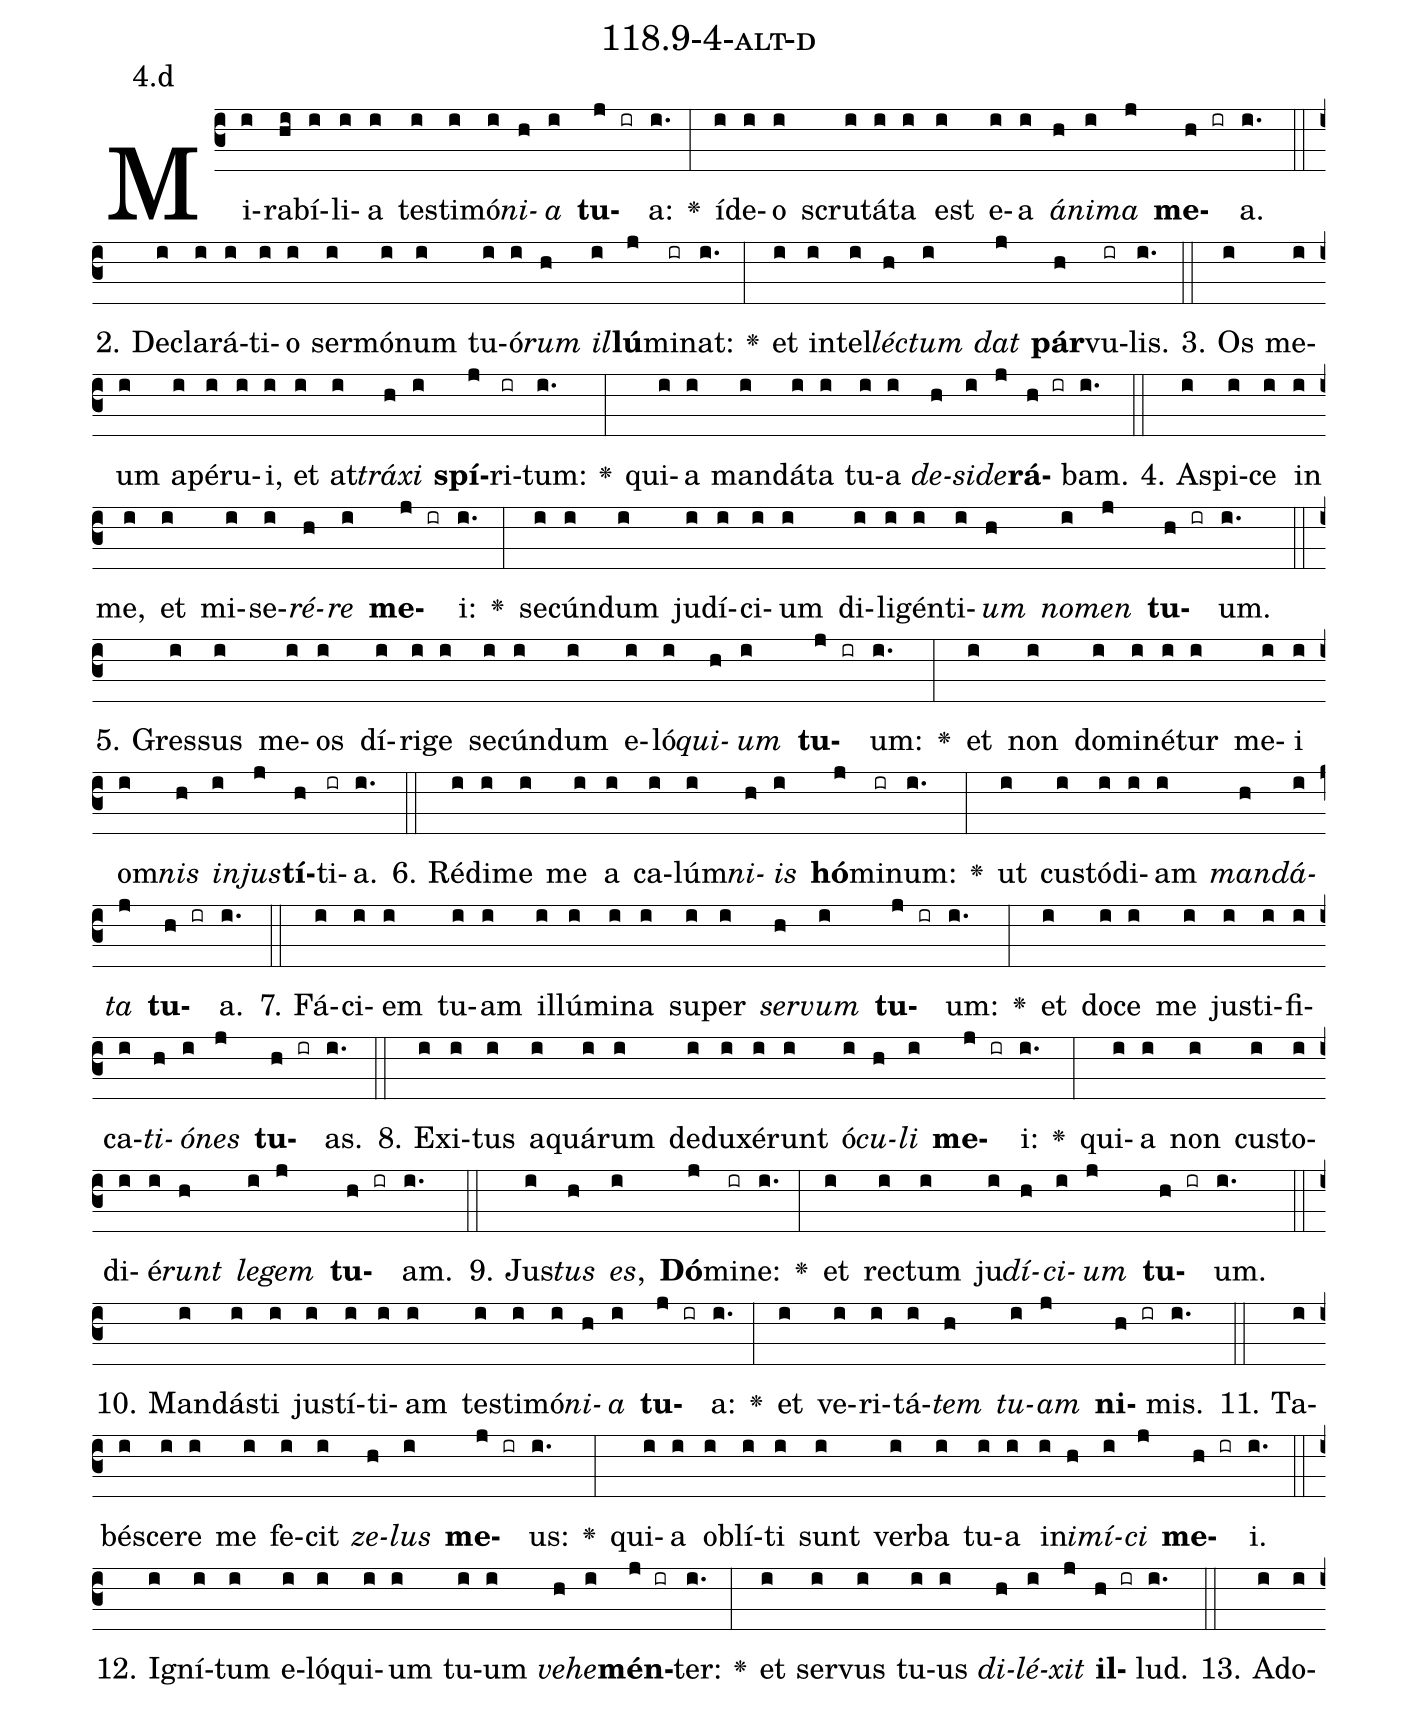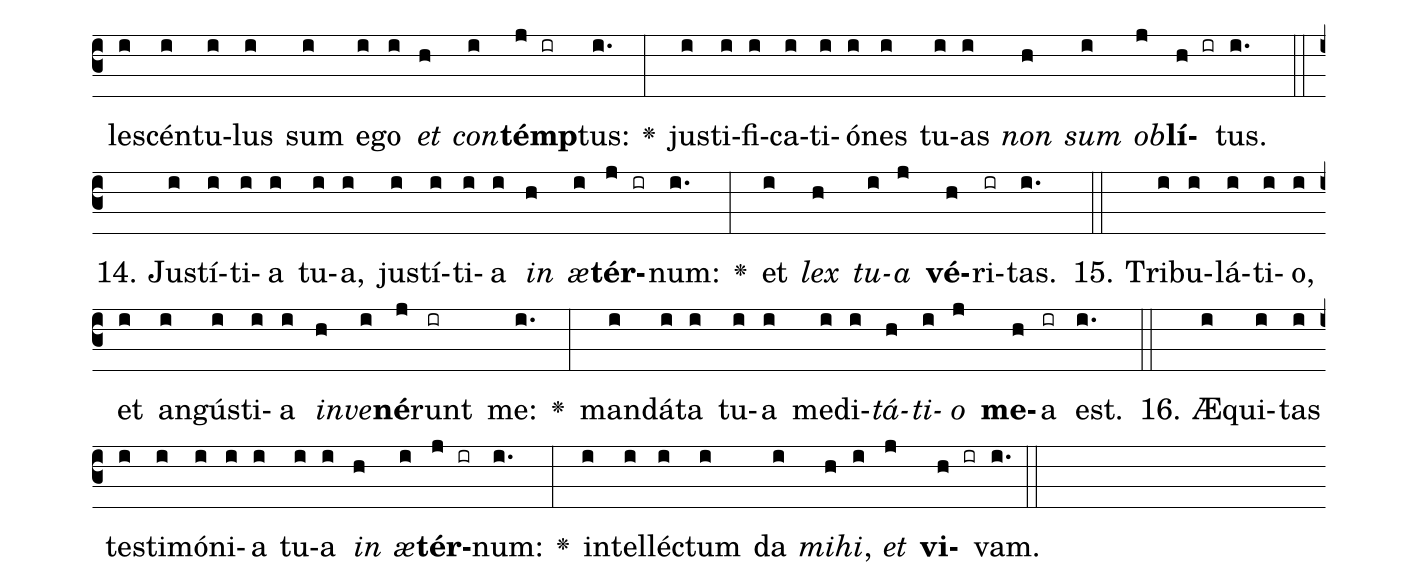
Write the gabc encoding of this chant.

name: 118.9-4-alt-d;
annotation: 4.d;
%%
(c3)Mi(i)ra(hi)bí(i)li(i)a(i) tes(i)ti(i)mó(i)<i>ni</i>(h)<i>a</i>(i) <b>tu</b>(j ir)a:(i.) <v>\greheightstar</v>(:) íd(i)e(i)o(i) scru(i)tá(i)ta(i) est(i) e(i)a(i) <i>á</i>(h)<i>ni</i>(i)<i>ma</i>(j) <b>me</b>(h ir)a.(i.) (::)
2. De(i)cla(i)rá(i)ti(i)o(i) ser(i)mó(i)num(i) tu(i)ó(i)<i>rum</i>(h) <i>il</i>(i)<b>lú</b>(j)mi(ir)nat:(i.) <v>\greheightstar</v>(:) et(i) in(i)tel(i)<i>léc</i>(h)<i>tum</i>(i) <i>dat</i>(j) <b>pár</b>(h)vu(ir)lis.(i.) (::)
3. Os(i) me(i)um(i) a(i)pé(i)ru(i)i,(i) et(i) at(i)<i>trá</i>(h)<i>xi</i>(i) <b>spí</b>(j)ri(ir)tum:(i.) <v>\greheightstar</v>(:) qui(i)a(i) man(i)dá(i)ta(i) tu(i)a(i) <i>de</i>(h)<i>si</i>(i)<i>de</i>(j)<b>rá</b>(h ir)bam.(i.) (::)
4. A(i)spi(i)ce(i) in(i) me,(i) et(i) mi(i)se(i)<i>ré</i>(h)<i>re</i>(i) <b>me</b>(j ir)i:(i.) <v>\greheightstar</v>(:) se(i)cún(i)dum(i) ju(i)dí(i)ci(i)um(i) di(i)li(i)gén(i)ti(i)<i>um</i>(h) <i>no</i>(i)<i>men</i>(j) <b>tu</b>(h ir)um.(i.) (::)
5. Gres(i)sus(i) me(i)os(i) dí(i)ri(i)ge(i) se(i)cún(i)dum(i) e(i)ló(i)<i>qui</i>(h)<i>um</i>(i) <b>tu</b>(j ir)um:(i.) <v>\greheightstar</v>(:) et(i) non(i) do(i)mi(i)né(i)tur(i) me(i)i(i) om(i)<i>nis</i>(h) <i>in</i>(i)<i>jus</i>(j)<b>tí</b>(h)ti(ir)a.(i.) (::)
6. Réd(i)i(i)me(i) me(i) a(i) ca(i)lúm(i)<i>ni</i>(h)<i>is</i>(i) <b>hó</b>(j)mi(ir)num:(i.) <v>\greheightstar</v>(:) ut(i) cus(i)tó(i)di(i)am(i) <i>man</i>(h)<i>dá</i>(i)<i>ta</i>(j) <b>tu</b>(h ir)a.(i.) (::)
7. Fá(i)ci(i)em(i) tu(i)am(i) il(i)lú(i)mi(i)na(i) su(i)per(i) <i>ser</i>(h)<i>vum</i>(i) <b>tu</b>(j ir)um:(i.) <v>\greheightstar</v>(:) et(i) do(i)ce(i) me(i) jus(i)ti(i)fi(i)ca(i)<i>ti</i>(h)<i>ó</i>(i)<i>nes</i>(j) <b>tu</b>(h ir)as.(i.) (::)
8. Ex(i)i(i)tus(i) a(i)quá(i)rum(i) de(i)du(i)xé(i)runt(i) ó(i)<i>cu</i>(h)<i>li</i>(i) <b>me</b>(j ir)i:(i.) <v>\greheightstar</v>(:) qui(i)a(i) non(i) cus(i)to(i)di(i)é(i)<i>runt</i>(h) <i>le</i>(i)<i>gem</i>(j) <b>tu</b>(h ir)am.(i.) (::)
9. Jus(i)<i>tus</i>(h) <i>es</i>,(i) <b>Dó</b>(j)mi(ir)ne:(i.) <v>\greheightstar</v>(:) et(i) rec(i)tum(i) ju(i)<i>dí</i>(h)<i>ci</i>(i)<i>um</i>(j) <b>tu</b>(h ir)um.(i.) (::)
10. Man(i)dás(i)ti(i) jus(i)tí(i)ti(i)am(i) tes(i)ti(i)mó(i)<i>ni</i>(h)<i>a</i>(i) <b>tu</b>(j ir)a:(i.) <v>\greheightstar</v>(:) et(i) ve(i)ri(i)tá(i)<i>tem</i>(h) <i>tu</i>(i)<i>am</i>(j) <b>ni</b>(h ir)mis.(i.) (::)
11. Ta(i)bé(i)sce(i)re(i) me(i) fe(i)cit(i) <i>ze</i>(h)<i>lus</i>(i) <b>me</b>(j ir)us:(i.) <v>\greheightstar</v>(:) qui(i)a(i) ob(i)lí(i)ti(i) sunt(i) ver(i)ba(i) tu(i)a(i) in(i)<i>i</i>(h)<i>mí</i>(i)<i>ci</i>(j) <b>me</b>(h ir)i.(i.) (::)
12. I(i)gní(i)tum(i) e(i)ló(i)qui(i)um(i) tu(i)um(i) <i>ve</i>(h)<i>he</i>(i)<b>mén</b>(j ir)ter:(i.) <v>\greheightstar</v>(:) et(i) ser(i)vus(i) tu(i)us(i) <i>di</i>(h)<i>lé</i>(i)<i>xit</i>(j) <b>il</b>(h ir)lud.(i.) (::)
13. Ad(i)o(i)le(i)scén(i)tu(i)lus(i) sum(i) e(i)go(i) <i>et</i>(h) <i>con</i>(i)<b>témp</b>(j ir)tus:(i.) <v>\greheightstar</v>(:) jus(i)ti(i)fi(i)ca(i)ti(i)ó(i)nes(i) tu(i)as(i) <i>non</i>(h) <i>sum</i>(i) <i>ob</i>(j)<b>lí</b>(h ir)tus.(i.) (::)
14. Jus(i)tí(i)ti(i)a(i) tu(i)a,(i) jus(i)tí(i)ti(i)a(i) <i>in</i>(h) <i>æ</i>(i)<b>tér</b>(j ir)num:(i.) <v>\greheightstar</v>(:) et(i) <i>lex</i>(h) <i>tu</i>(i)<i>a</i>(j) <b>vé</b>(h)ri(ir)tas.(i.) (::)
15. Tri(i)bu(i)lá(i)ti(i)o,(i) et(i) an(i)gús(i)ti(i)a(i) <i>in</i>(h)<i>ve</i>(i)<b>né</b>(j)runt(ir) me:(i.) <v>\greheightstar</v>(:) man(i)dá(i)ta(i) tu(i)a(i) me(i)di(i)<i>tá</i>(h)<i>ti</i>(i)<i>o</i>(j) <b>me</b>(h)a(ir) est.(i.) (::)
16. Æ(i)qui(i)tas(i) tes(i)ti(i)mó(i)ni(i)a(i) tu(i)a(i) <i>in</i>(h) <i>æ</i>(i)<b>tér</b>(j ir)num:(i.) <v>\greheightstar</v>(:) in(i)tel(i)léc(i)tum(i) da(i) <i>mi</i>(h)<i>hi</i>,(i) <i>et</i>(j) <b>vi</b>(h ir)vam.(i.) (::)
